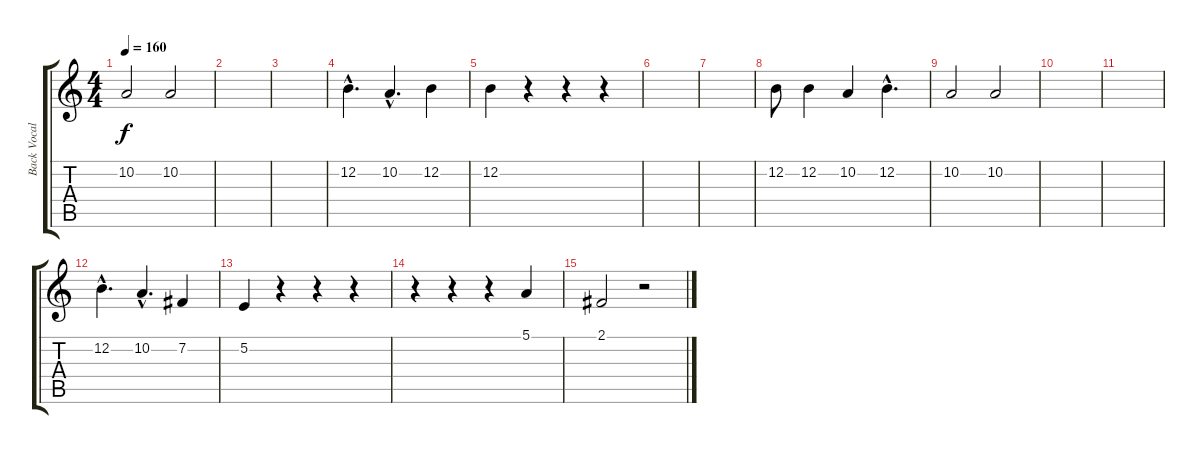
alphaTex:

\track ("Back Vocals" "Back Vocal") {instrument clarinet}
\staff {score tabs}
\tuning (E4 B3 G3 D3 A2 E2) {hide}
\ts (4 4)
\tempo 160
\clef g2
\ks c
10.2.2{dy f} 10.2.2 |
|
|
12.2{hac}.4{d} 10.2{hac}.4{d} 12.2.4 |
12.2.4 r.4 r.4 r.4 |
|
|
12.2.8 12.2.4 10.2.4 12.2{hac}.4{d} |
10.2.2 10.2.2 |
|
|
12.2{hac}.4{d} 10.2{hac}.4{d} 7.2.4 |
5.2.4 r.4 r.4 r.4 |
r.4 r.4 r.4 5.1.4 |
2.1.2 r.2
